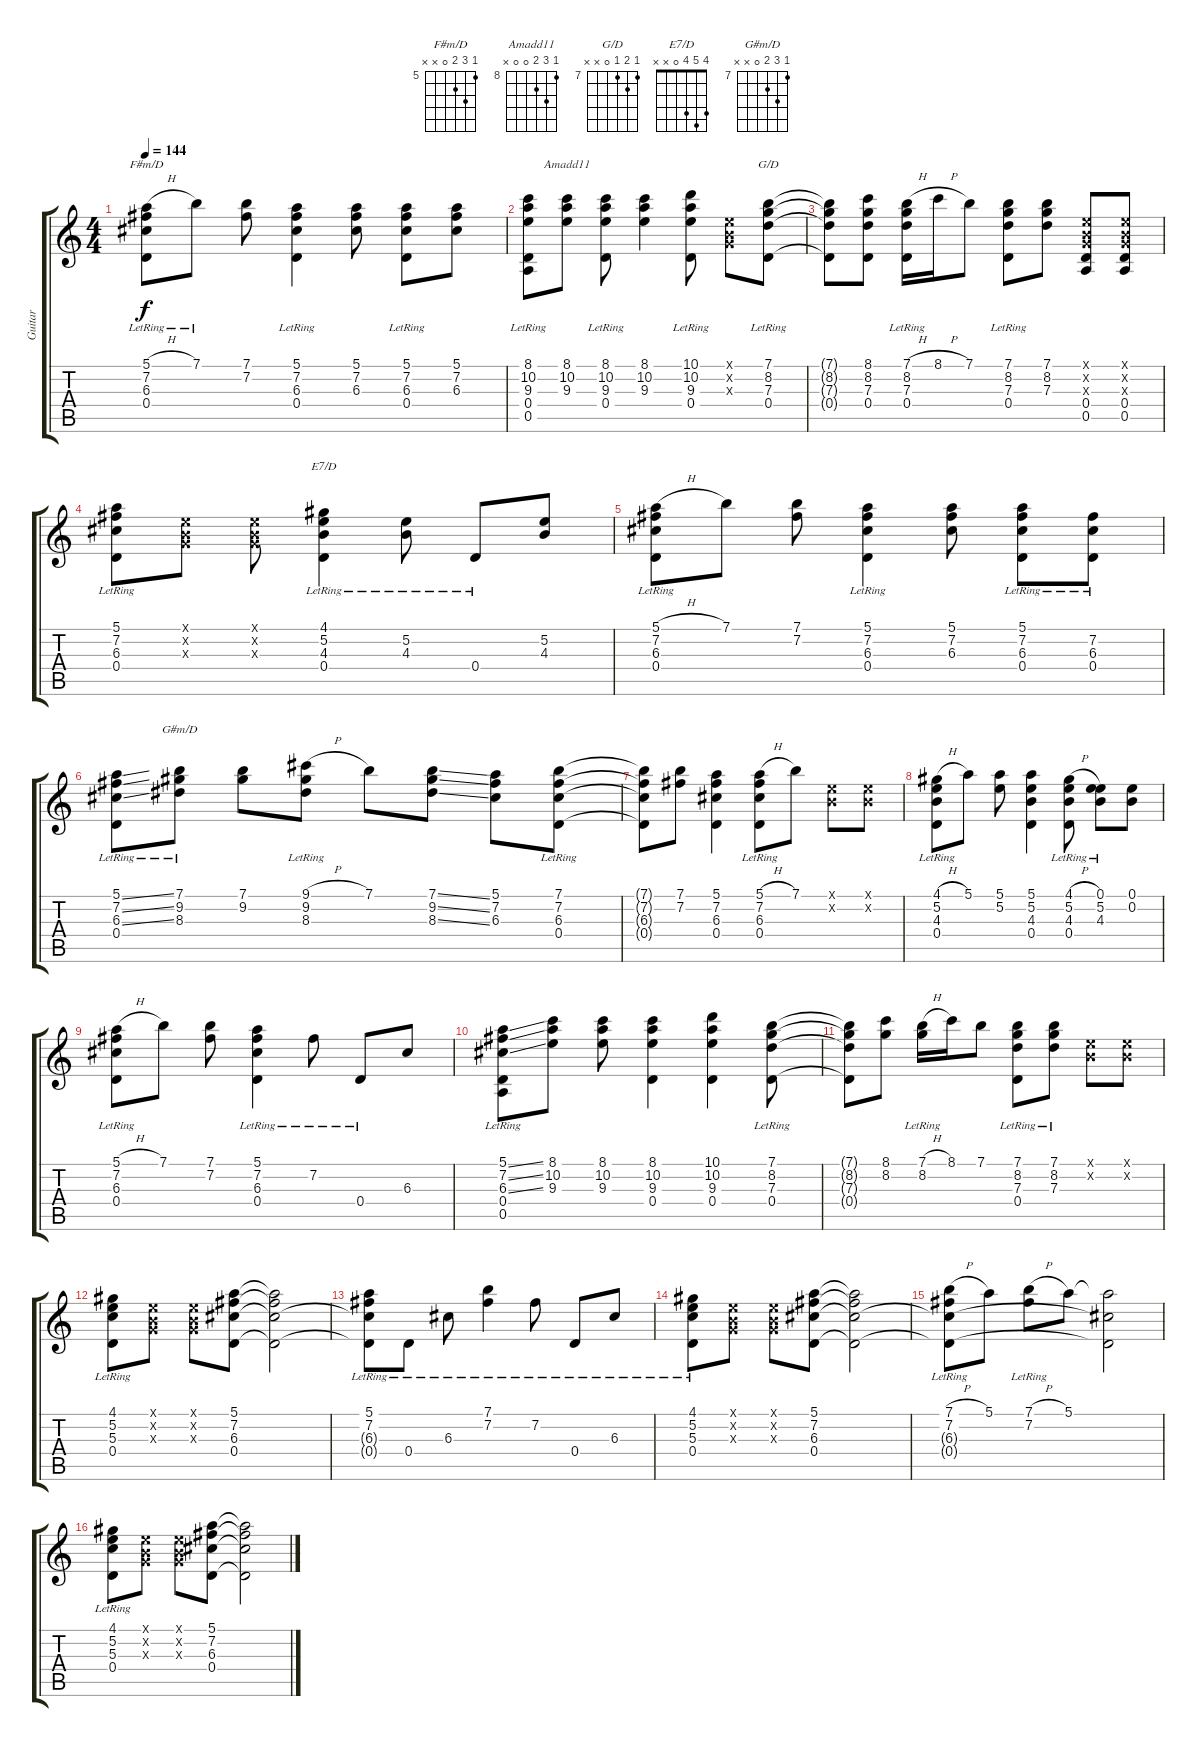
\track ("Guitar" "Guitar") {instrument acousticguitarsteel}
\staff {score tabs}
\tuning (E4 B3 G3 D3 A2 E2) {hide}
\chord ("F#m/D" 5 7 6 0 x x) {firstfret 5}
\chord ("Amadd11" 8 10 9 0 0 x) {firstfret 8}
\chord ("G/D" 7 8 7 0 x x) {firstfret 7}
\chord ("E7/D" 4 5 4 0 x x)
\chord ("G#m/D" 7 9 8 0 x x) {firstfret 7}
\ts (4 4)
\tempo 144
\clef g2
\ks c
(5.1{h} 7.2{lr} 6.3{lr} 0.4{lr}).8{ch "F#m/D" dy f} 7.1{lr}.8 (7.1 7.2).8 (5.1 7.2 6.3 0.4{lr}).4 (5.1 7.2 6.3).8 (5.1 7.2 6.3 0.4{lr}).8 (5.1 7.2 6.3).8 |
(8.1 10.2 9.3 0.4{lr} 0.5{lr}).8 (8.1 10.2 9.3).8{ch "Amadd11"} (8.1 10.2 9.3 0.4{lr}).8 (8.1 10.2 9.3).4 (10.1 10.2 9.3 0.4{lr}).8 (0.1{x} 0.2{x} 0.3{x}).8 (7.1 8.2 7.3{lr} 0.4{lr}).8{ch "G/D"} |
(7.1{t} 8.2{t} 7.3{t} 0.4{t}).8 (8.1 8.2 7.3 0.4).8 (7.1{h} 8.2{lr} 7.3{lr} 0.4{lr}).16 8.1{h}.16 7.1.8 (7.1 8.2 7.3 0.4{lr}).8 (7.1 8.2 7.3).8 (0.1{x} 0.2{x} 0.3{x} 0.4 0.5).8 (0.1{x} 0.2{x} 0.3{x} 0.4 0.5).8 |
(5.1 7.2 6.3 0.4{lr}).8 (0.1{x} 0.2{x} 0.3{x}).8 (0.1{x} 0.2{x} 0.3{x}).8 (4.1{lr} 5.2 4.3 0.4{lr}).4{ch "E7/D"} (5.2{lr} 4.3{lr}).8 0.4{lr}.8 (5.2 4.3).8 |
(5.1{h} 7.2{lr} 6.3{lr} 0.4{lr}).8 7.1.8 (7.1 7.2).8 (5.1{lr} 7.2 6.3{lr} 0.4).4 (5.1 7.2 6.3).8 (5.1{lr} 7.2 6.3 0.4).8 (7.2 6.3 0.4{lr}).8 |
(5.1{ss} 7.2{ss} 6.3{ss} 0.4{lr}).8 (7.1 9.2 8.3{lr}).8{ch "G#m/D"} (7.1 9.2).8 (9.1{h} 9.2{lr} 8.3{lr}).8 7.1.8 (7.1{ss} 9.2{ss} 8.3{ss}).8 (5.1 7.2 6.3).8 (7.1 7.2 6.3{lr} 0.4{lr}).8 |
(7.1{t} 7.2{t} 6.3{t} 0.4{t}).8 (7.1 7.2).8 (5.1 7.2 6.3 0.4).4 (5.1{h} 7.2{lr} 6.3{lr} 0.4{lr}).8 7.1.8 (0.1{x} 0.2{x}).8 (0.1{x} 0.2{x}).8 |
(4.1{h} 5.2{lr} 4.3{lr} 0.4{lr}).8 5.1.8 (5.1 5.2).8 (5.1 5.2 4.3 0.4).4 (4.1{h} 5.2 4.3 0.4{lr}).8 (0.1 5.2 4.3{lr}).8 (0.1 0.2).8 |
(5.1{h} 7.2{lr} 6.3{lr} 0.4{lr}).8 7.1.8 (7.1 7.2).8 (5.1{lr} 7.2 6.3{lr} 0.4{lr}).4 7.2{lr}.8 0.4{lr}.8 6.3.8 |
(5.1{ss} 7.2{ss} 6.3{ss} 0.4{lr} 0.5{lr}).8 (8.1 10.2 9.3).8 (8.1 10.2 9.3).8 (8.1 10.2 9.3 0.4).4 (10.1 10.2 9.3 0.4).4 (7.1 8.2 7.3{lr} 0.4{lr}).8 |
(7.1{t} 8.2{t} 7.3{t} 0.4{t}).8 (8.1 8.2).8 (7.1{h} 8.2{lr}).16 8.1.16 7.1.8 (7.1 8.2 7.3 0.4{lr}).8 (7.1{lr} 8.2{lr} 7.3{lr}).8 (0.1{x} 0.2{x}).8 (0.1{x} 0.2{x}).8 |
(4.1 5.2 5.3 0.4{lr}).8 (0.1{x} 0.2{x} 0.3{x}).8 (0.1{x} 0.2{x} 0.3{x}).8 (5.1 7.2 6.3 0.4).8 (5.1{t} 7.2{t} 6.3{t} 0.4{t}).2 |
(5.1{lr} 7.2{lr} 6.3{t} 0.4{t}).8 0.4{lr}.8 6.3{lr}.8 (7.1{lr} 7.2).4 7.2{lr}.8 0.4{lr}.8 6.3{lr}.8 |
(4.1 5.2 5.3 0.4{lr}).8 (0.1{x} 0.2{x} 0.3{x}).8 (0.1{x} 0.2{x} 0.3{x}).8 (5.1 7.2 6.3 0.4).8 (5.1{t} 7.2{t} 6.3{t} 0.4{t}).2 |
(7.1{h} 7.2{lr} 6.3{t} 0.4{t}).8 5.1.8 (7.1{h} 7.2{lr}).8 5.1.8 (5.1{t} 6.3{t} 0.4{t}).2 |
(4.1 5.2 5.3 0.4{lr}).8 (0.1{x} 0.2{x} 0.3{x}).8 (0.1{x} 0.2{x} 0.3{x}).8 (5.1 7.2 6.3 0.4).8 (5.1{t} 7.2{t} 6.3{t} 0.4{t}).2
